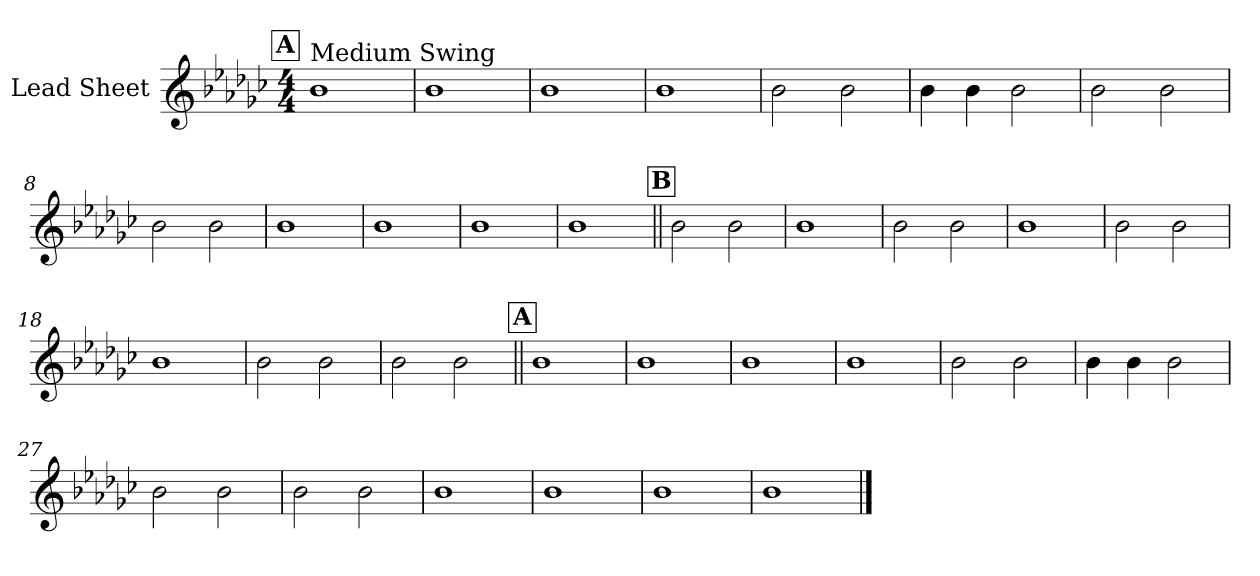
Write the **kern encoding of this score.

**kern
*part1
*staff1
*I"Lead Sheet
*clefG2
*k[b-e-a-d-g-c-]
*e-:
*M4/4
!!LO:REH:place=s1:a:fs=14:t=A
=1
!LO:TX:a:t=Medium Swing
1b-
=2
1b-
=3
1b-
=4
1b-
!!LO:LB:g=z
=5
2b-\
2b-\
=6
4b-\
4b-\
2b-\
=7
2b-\
2b-\
=8
2b-\
2b-\
!!LO:LB:g=z
=9
1b-
=10
1b-
=11
1b-
=12
1b-
!!LO:LB:g=z
!!LO:REH:place=s1:a:fs=14:t=B
=13||
2b-\
2b-\
=14
1b-
=15
2b-\
2b-\
=16
1b-
!!LO:LB:g=z
=17
2b-\
2b-\
=18
1b-
=19
2b-\
2b-\
=20
2b-\
2b-\
!!LO:LB:g=z
!!LO:REH:place=s1:a:fs=14:t=A
=21||
1b-
=22
1b-
=23
1b-
=24
1b-
!!LO:LB:g=z
=25
2b-\
2b-\
=26
4b-\
4b-\
2b-\
=27
2b-\
2b-\
=28
2b-\
2b-\
!!LO:LB:g=z
=29
1b-
=30
1b-
=31
1b-
=32
1b-
==
*-
